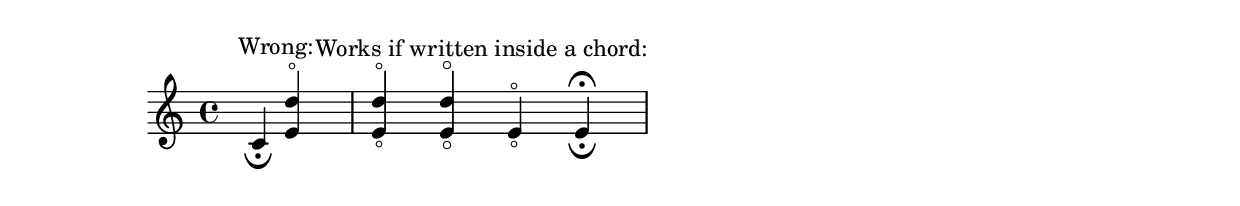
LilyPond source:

%% DO NOT EDIT this file manually; it is automatically
%% generated from LSR http://lsr.dsi.unimi.it
%% Make any changes in LSR itself, or in Documentation/snippets/new/ ,
%% and then run scripts/auxiliar/makelsr.py
%%
%% This file is in the public domain.
\version "2.17.27"

\header {
  lsrtags = "expressive-marks, tweaks-and-overrides, version-specific"

  texidoc = "
By default, LilyPond does not allow the same articulation (e.g., an
accent, a fermata, a flageolet, etc.) to be displayed above and below a
note. For example, c4_\\fermata^\\fermata will only show a fermata
below. The fermata above will simply be ignored. However, one can stick
scripts (just like fingerings) inside a chord, which means it is
possible to have as many articulations as desired. This approach has
the advantage that it ignores the stem and positions the articulation
relative to the note head. This can be seen in the case of the
flageolets in the snippet. To mimic the behaviour of scripts outside a
chord, 'add-stem-support would be required. So, the solution is to
write the note as a chord and add the articulations inside the <...>.
The direction will always be above, but one can tweak this via a
\\tweak: @code{<c-\\tweak direction #DOWN-\\fermata^\\fermata>}

"
  doctitle = "Showing the same articulation above and below a note or chord"
} % begin verbatim


% The same as \flageolet, just a little smaller
smallFlageolet =
#(let ((m (make-articulation "flageolet")))
   (set! (ly:music-property m 'tweaks)
         (acons 'font-size -2
                (ly:music-property m 'tweaks)))
   m)

\relative c' {
  s4^"Wrong:"
  c4_\fermata^\fermata % The second fermata is ignored!
  <e d'>4^\smallFlageolet_\smallFlageolet

  s4^"Works if written inside a chord:"
  <e_\smallFlageolet d'^\smallFlageolet>4
  <e_\flageolet d'^\flageolet>4
  <e_\smallFlageolet^\smallFlageolet>4
  <e_\fermata^\fermata>4
}
